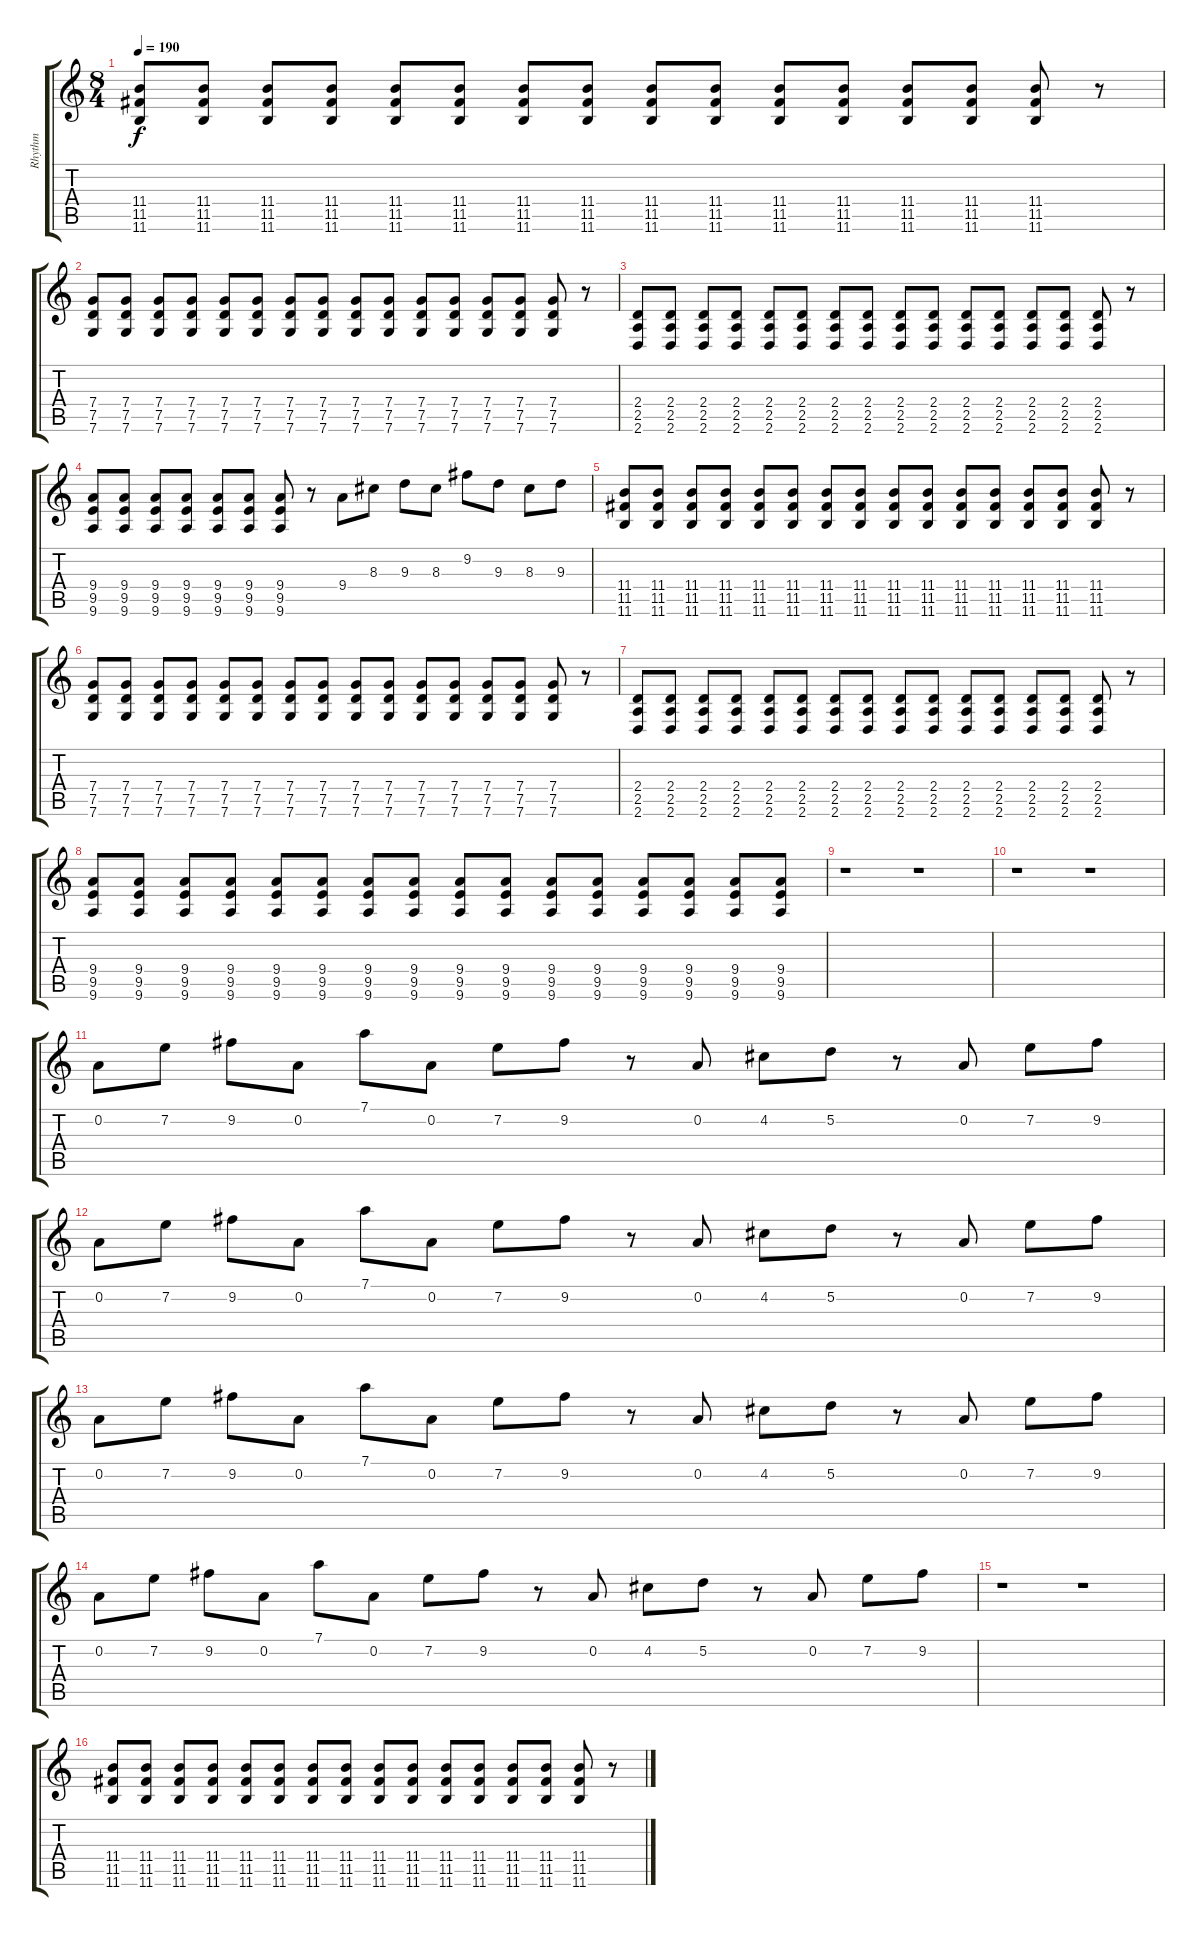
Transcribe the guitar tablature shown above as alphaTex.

\track ("Rhythm" "Rhythm") {instrument acousticguitarnylon}
\staff {score tabs}
\tuning (D4 A3 F3 C3 G2 C2) {hide}
\ts (8 4)
\tempo 190
\clef g2
\ks c
(11.4 11.5 11.6).8{dy f} (11.4 11.5 11.6).8 (11.4 11.5 11.6).8 (11.4 11.5 11.6).8 (11.4 11.5 11.6).8 (11.4 11.5 11.6).8 (11.4 11.5 11.6).8 (11.4 11.5 11.6).8 (11.4 11.5 11.6).8 (11.4 11.5 11.6).8 (11.4 11.5 11.6).8 (11.4 11.5 11.6).8 (11.4 11.5 11.6).8 (11.4 11.5 11.6).8 (11.4 11.5 11.6).8 r.8 |
(7.4 7.5 7.6).8 (7.4 7.5 7.6).8 (7.4 7.5 7.6).8 (7.4 7.5 7.6).8 (7.4 7.5 7.6).8 (7.4 7.5 7.6).8 (7.4 7.5 7.6).8 (7.4 7.5 7.6).8 (7.4 7.5 7.6).8 (7.4 7.5 7.6).8 (7.4 7.5 7.6).8 (7.4 7.5 7.6).8 (7.4 7.5 7.6).8 (7.4 7.5 7.6).8 (7.4 7.5 7.6).8 r.8 |
(2.4 2.5 2.6).8 (2.4 2.5 2.6).8 (2.4 2.5 2.6).8 (2.4 2.5 2.6).8 (2.4 2.5 2.6).8 (2.4 2.5 2.6).8 (2.4 2.5 2.6).8 (2.4 2.5 2.6).8 (2.4 2.5 2.6).8 (2.4 2.5 2.6).8 (2.4 2.5 2.6).8 (2.4 2.5 2.6).8 (2.4 2.5 2.6).8 (2.4 2.5 2.6).8 (2.4 2.5 2.6).8 r.8 |
(9.4 9.5 9.6).8 (9.4 9.5 9.6).8 (9.4 9.5 9.6).8 (9.4 9.5 9.6).8 (9.4 9.5 9.6).8 (9.4 9.5 9.6).8 (9.4 9.5 9.6).8 r.8 9.4.8 8.3.8 9.3.8 8.3.8 9.2.8 9.3.8 8.3.8 9.3.8 |
(11.4 11.5 11.6).8 (11.4 11.5 11.6).8 (11.4 11.5 11.6).8 (11.4 11.5 11.6).8 (11.4 11.5 11.6).8 (11.4 11.5 11.6).8 (11.4 11.5 11.6).8 (11.4 11.5 11.6).8 (11.4 11.5 11.6).8 (11.4 11.5 11.6).8 (11.4 11.5 11.6).8 (11.4 11.5 11.6).8 (11.4 11.5 11.6).8 (11.4 11.5 11.6).8 (11.4 11.5 11.6).8 r.8 |
(7.4 7.5 7.6).8 (7.4 7.5 7.6).8 (7.4 7.5 7.6).8 (7.4 7.5 7.6).8 (7.4 7.5 7.6).8 (7.4 7.5 7.6).8 (7.4 7.5 7.6).8 (7.4 7.5 7.6).8 (7.4 7.5 7.6).8 (7.4 7.5 7.6).8 (7.4 7.5 7.6).8 (7.4 7.5 7.6).8 (7.4 7.5 7.6).8 (7.4 7.5 7.6).8 (7.4 7.5 7.6).8 r.8 |
(2.4 2.5 2.6).8 (2.4 2.5 2.6).8 (2.4 2.5 2.6).8 (2.4 2.5 2.6).8 (2.4 2.5 2.6).8 (2.4 2.5 2.6).8 (2.4 2.5 2.6).8 (2.4 2.5 2.6).8 (2.4 2.5 2.6).8 (2.4 2.5 2.6).8 (2.4 2.5 2.6).8 (2.4 2.5 2.6).8 (2.4 2.5 2.6).8 (2.4 2.5 2.6).8 (2.4 2.5 2.6).8 r.8 |
(9.4 9.5 9.6).8 (9.4 9.5 9.6).8 (9.4 9.5 9.6).8 (9.4 9.5 9.6).8 (9.4 9.5 9.6).8 (9.4 9.5 9.6).8 (9.4 9.5 9.6).8 (9.4 9.5 9.6).8 (9.4 9.5 9.6).8 (9.4 9.5 9.6).8 (9.4 9.5 9.6).8 (9.4 9.5 9.6).8 (9.4 9.5 9.6).8 (9.4 9.5 9.6).8 (9.4 9.5 9.6).8 (9.4 9.5 9.6).8 |
r.1 r.1 |
r.1 r.1 |
0.2.8 7.2.8 9.2.8 0.2.8 7.1.8 0.2.8 7.2.8 9.2.8 r.8 0.2.8 4.2.8 5.2.8 r.8 0.2.8 7.2.8 9.2.8 |
0.2.8 7.2.8 9.2.8 0.2.8 7.1.8 0.2.8 7.2.8 9.2.8 r.8 0.2.8 4.2.8 5.2.8 r.8 0.2.8 7.2.8 9.2.8 |
0.2.8 7.2.8 9.2.8 0.2.8 7.1.8 0.2.8 7.2.8 9.2.8 r.8 0.2.8 4.2.8 5.2.8 r.8 0.2.8 7.2.8 9.2.8 |
0.2.8 7.2.8 9.2.8 0.2.8 7.1.8 0.2.8 7.2.8 9.2.8 r.8 0.2.8 4.2.8 5.2.8 r.8 0.2.8 7.2.8 9.2.8 |
r.1 r.1 |
(11.4 11.5 11.6).8 (11.4 11.5 11.6).8 (11.4 11.5 11.6).8 (11.4 11.5 11.6).8 (11.4 11.5 11.6).8 (11.4 11.5 11.6).8 (11.4 11.5 11.6).8 (11.4 11.5 11.6).8 (11.4 11.5 11.6).8 (11.4 11.5 11.6).8 (11.4 11.5 11.6).8 (11.4 11.5 11.6).8 (11.4 11.5 11.6).8 (11.4 11.5 11.6).8 (11.4 11.5 11.6).8 r.8
